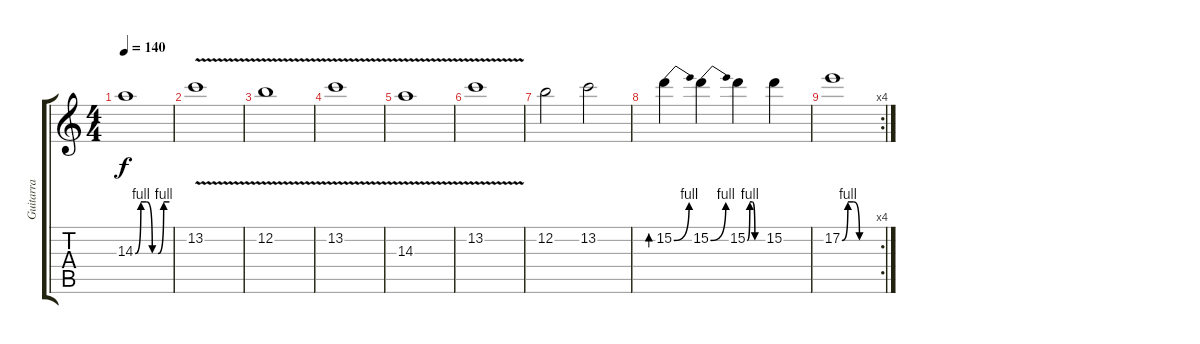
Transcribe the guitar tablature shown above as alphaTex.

\track ("Guitarra" "Guitarra") {instrument distortionguitar}
\staff {score tabs}
\tuning (E4 B3 G3 D3 A2 E2) {hide}
\ts (4 4)
\tempo 140
\clef g2
\ks c
14.3{be (custom 0 0 10 4 20 4 30 0 40 0 50 4 60 4)}.1{dy f} |
13.2{v}.1 |
12.2{v}.1 |
13.2{v}.1 |
14.3{v}.1 |
13.2{v}.1 |
12.2.2 13.2.2 |
15.2{be (bend 0 0 60 4)}.4{bd 60} 15.2{be (bend 0 0 60 4)}.4 15.2{be (custom 0 0 10 4 20 4 30 0 60 0)}.4 15.2.4 |
\rc 4
17.2{be (custom 0 0 10 4 20 4 30 0 60 0)}.1
